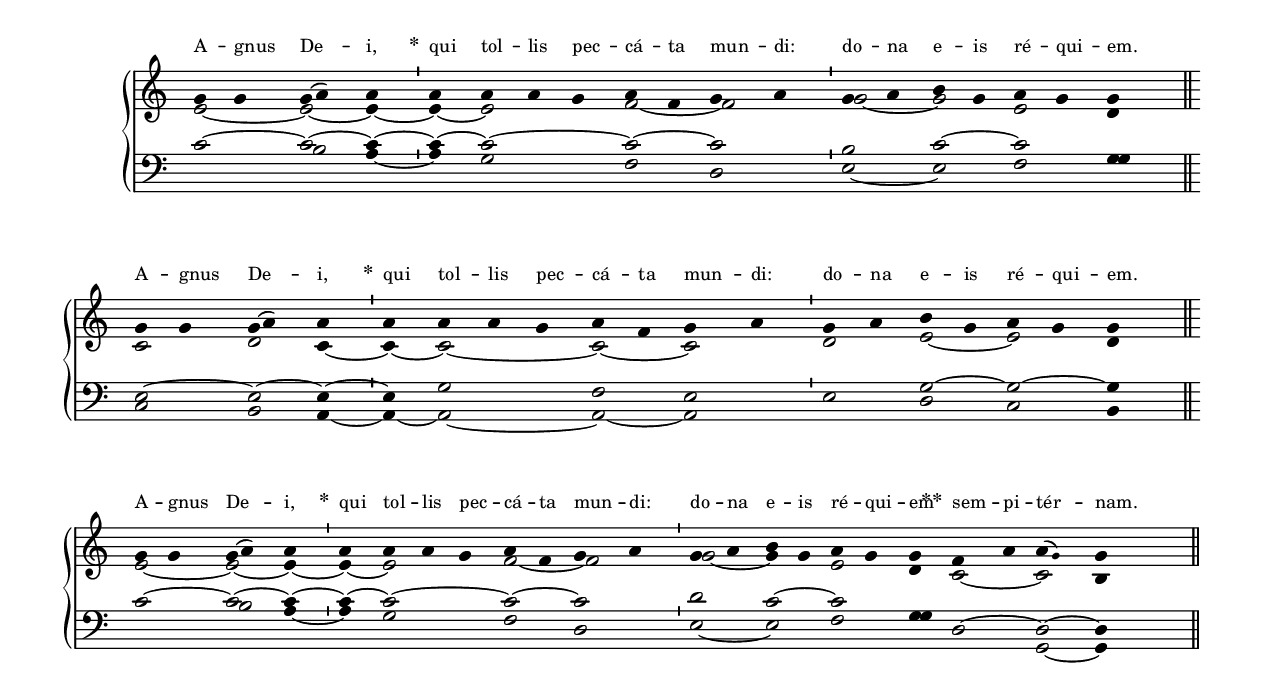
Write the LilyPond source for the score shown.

\version "2.22.0"
\include "gregorian.ly"
\include "noh2.ily"

%Proofed 3/14

global = {
  \cadenzaOn
  \override Glissando #'thickness = #2.0
  \set tieWaitForNote = ##t
}

chantText = \lyricmode {
	A -- gnus De -- i, \set stanza = "*"
 qui tol -- lis pec -- cá -- ta mun -- di: do -- na e -- is ré -- qui -- em. A -- gnus De -- i, \set stanza = "*"
 qui tol -- lis pec -- cá -- ta mun -- di: do -- na e -- is ré -- qui -- em. A -- gnus De -- i, \set stanza = "*"
 qui tol -- lis pec -- cá -- ta mun -- di: do -- na e -- is ré -- qui -- em \set stanza = "**"
 sem -- pi -- tér -- nam. 
}

chantMusic = {
  \tieDown
	\key c \major
g'4 g'4 
g'4( a'4) a'4 
\divisioMinima
a'4 
a'4 a'4 
g'4 a'4 f'4 
g'4 a'4 
\divisioMinima
g'4 a'4 b'4 g'4 
a'4 g'4 g'4 
\finalis
\bar "" \break

g'4 g'4 
g'4( a'4) a'4 
\divisioMinima
a'4 
a'4 a'4 
g'4 a'4 f'4 
g'4 a'4 
\divisioMinima
g'4 a'4 b'4 g'4 
a'4 g'4 g'4 
\finalis
\bar "" \break
g'4 g'4 
g'4( a'4) a'4 
\divisioMinima
a'4 
a'4 a'4 
g'4 a'4 f'4 
g'4 a'4 
\divisioMinima
g'4 a'4 
b'4 g'4 
a'4 g'4 g'4
f'4 a'4 a'4( \once \tweak #'font-size #-4 g'4) g'4
\finalis
}

altoMusic = {
	e'2*4/4~ 
e'2*4/4~ 
e'4~ 
e'4~ 
e'2*6/4 
f'2*4/4~ 
f'2*4/4 
g'2*4/4~ 
g'2*4/4 
e'2*4/4 
d'4 
c'2*4/4 
d'2*4/4 
c'4~ 
c'4~ 
c'2*6/4~ 
c'2*4/4~ 
c'2*4/4 
d'2*4/4 
e'2*4/4~ 
e'2*4/4 
d'4 
e'2*4/4~ 
e'2*4/4~ 
e'4~ 
e'4~ 
e'2*6/4 
f'2*4/4~ 
f'2*4/4 
g'2*4/4~ 
g'4 
s4 
e'2*4/4 
d'4 
c'2~ 
c'2 
b4 
}

tenorMusic = {
	\key c \major
c'2*4/4~ 
c'2*4/4~ 
c'4~ 
\divisioMinima
c'4~ 
c'2*6/4~ 
c'2*4/4~ 
c'2*4/4 
\divisioMinima
b2*4/4 
c'2*4/4~ 
c'2*4/4 
\shiftRight g4 
\finalis
e2*4/4~ 
e2*4/4~ 
e4~ 
\divisioMinima
e4 
g2*6/4 
f2*4/4 
e2*4/4 
\divisioMinima
s2*4/4 
g2*4/4~ 
g2*4/4~ 
g4 
\finalis
c'2*4/4~ 
c'2*4/4~ 
c'4~ 
\divisioMinima
c'4~ 
c'2*6/4~ 
c'2*4/4~ 
c'2*4/4 
\divisioMinima
d'2*4/4 
c'2*4/4~ 
c'2*4/4 
g4 
d2~ 
d2~ 
d4 
\finalis
}

bassMusic = {
	s2*4/4 
b2*4/4 
a4~ 
a4 
g2*6/4 
f2*4/4 
d2*4/4 
e2*4/4~ 
e2*4/4 
f2*4/4 
g4 
c2*4/4 
b,2*4/4 
a,4~ 
a,4~ 
a,2*6/4~ 
a,2*4/4~ 
a,2*4/4 
e2*4/4 
d2*4/4 
c2*4/4 
b,4 
s2*4/4 
b2*4/4 
a4~ 
a4 
g2*6/4 
f2*4/4 
d2*4/4 
e2*4/4~ 
e2*4/4 
f2*4/4 
\shiftRight g4
s2
g,2~ 
g,4 
}

voiceLines = {
  \voiceLineStyle

  % Manually add line break
  %s2
  %\allowVoiceLineBreak
  %\voiceLine "down" "down" a2*3/2 a2*1/2
}

\score{
  <<
    \new Lyrics
    \new GrandStaff <<
      \set GrandStaff.autoBeaming = ##f
      \set GrandStaff.instrumentName = \markup \center-column {
        ""
      }
      \new Staff = up <<
        \new Voice = "chant" {
          \voiceOne \global \chantMusic
        }
        \new Voice {
          \voiceTwo \global \altoMusic
        }
      >>

      \new Staff = down <<
        \clef bass
        \new Voice {
          \voiceOne \global \tenorMusic
        }
        \new Voice {
          \voiceTwo \global \bassMusic
        }
        \new Voice {
          \voiceThree \global \voiceLines
        }
      >>
    >>
    \context Lyrics {
      \lyricsto chant {
        \chantText
      }
    }
  >>
}
